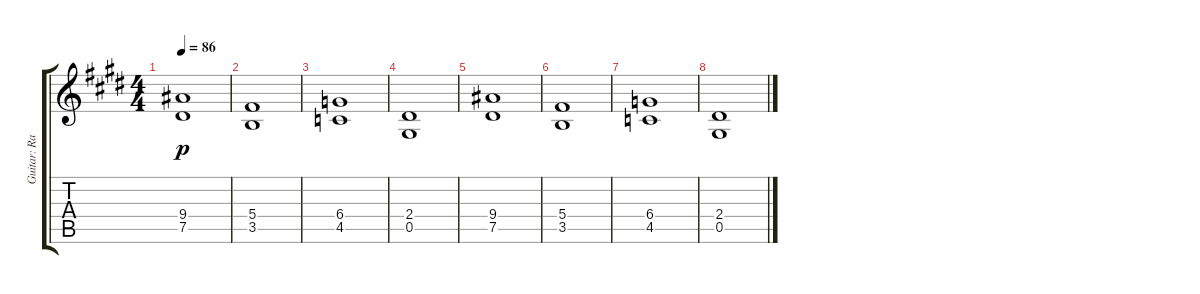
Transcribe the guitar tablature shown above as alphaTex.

\track ("Guitar: Randy" "Guitar: Ra") {instrument acousticguitarsteel}
\staff {score tabs}
\tuning (Eb4 Bb3 Gb3 Db3 Ab2 Eb2) {hide}
\ts (4 4)
\tempo 86
\clef g2
\ks c#minor
(9.4 7.5).1{dy p} |
(5.4 3.5).1 |
(6.4 4.5).1 |
(2.4 0.5).1 |
(9.4 7.5).1 |
(5.4 3.5).1 |
(6.4 4.5).1 |
(2.4 0.5).1
